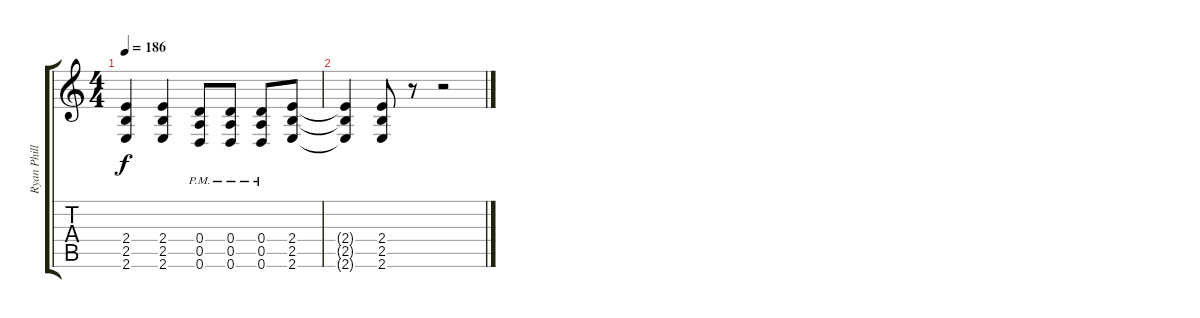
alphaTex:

\track ("Ryan Phillips | Lead Gtr. 1" "Ryan Phill") {instrument distortionguitar}
\staff {score tabs}
\tuning (E4 B3 G3 D3 A2 D2) {hide}
\ts (4 4)
\tempo 186
\clef g2
\ks c
(2.4{t} 2.5{t} 2.6{t}).4{dy f} (2.4 2.5 2.6).4 (0.4{pm} 0.5{pm} 0.6{pm}).8 (0.4{pm} 0.5{pm} 0.6{pm}).8 (0.4{pm} 0.5{pm} 0.6{pm}).8 (2.4 2.5 2.6).8 |
(2.4{t} 2.5{t} 2.6{t}).4 (2.4 2.5 2.6).8 r.8 r.2
